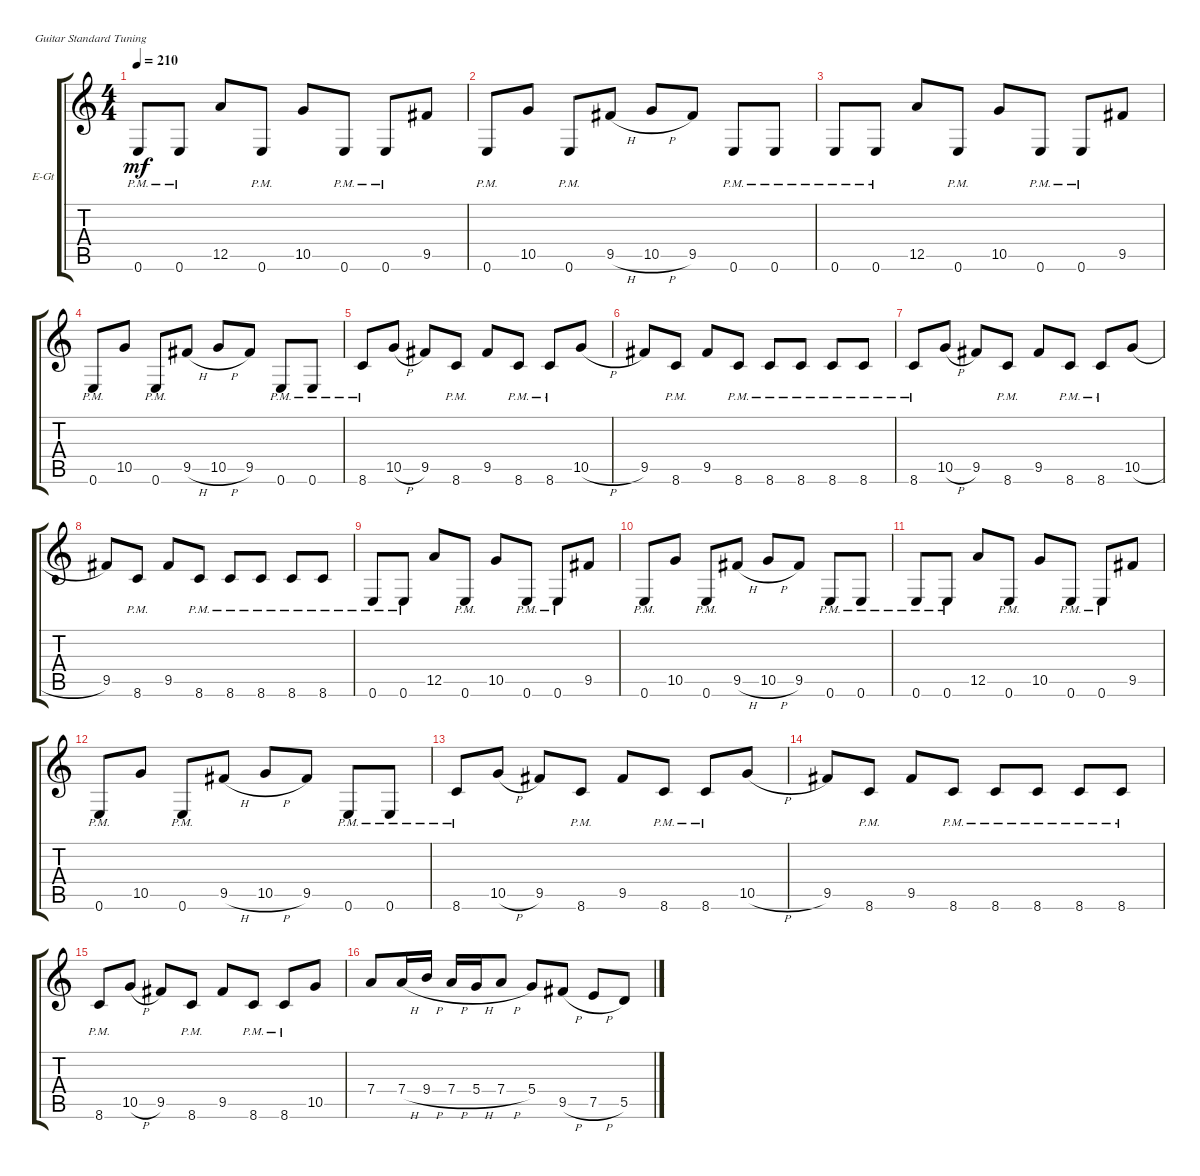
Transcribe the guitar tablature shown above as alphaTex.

\defaultSystemsLayout 4
\bracketExtendMode groupsimilarinstruments
\firstSystemTrackNameOrientation horizontal
\otherSystemsTrackNameOrientation horizontal
\track ("Electric Guitar (Drive)" "E-Gt") {instrument overdrivenguitar}
\staff {score tabs}
\tuning (E4 B3 G3 D3 A2 E2)
\ts (4 4)
\tempo 210
\clef g2
\ks c
0.6{pm}.8{dy mf} 0.6{pm}.8 12.5.8 0.6{pm}.8 10.5.8 0.6{pm}.8 0.6{pm}.8 9.5.8 |
0.6{pm}.8 10.5.8 0.6{pm}.8 9.5{h}.8 10.5{h}.8 9.5.8 0.6{pm}.8 0.6{pm}.8 |
0.6{pm}.8 0.6{pm}.8 12.5.8 0.6{pm}.8 10.5.8 0.6{pm}.8 0.6{pm}.8 9.5.8 |
0.6{pm}.8 10.5.8 0.6{pm}.8 9.5{h}.8 10.5{h}.8 9.5.8 0.6{pm}.8 0.6{pm}.8 |
8.6{pm}.8 10.5{h}.8 9.5.8 8.6{pm}.8 9.5.8 8.6{pm}.8 8.6{pm}.8 10.5{h}.8 |
9.5.8 8.6{pm}.8 9.5.8 8.6{pm}.8 8.6{pm}.8 8.6{pm}.8 8.6{pm}.8 8.6{pm}.8 |
8.6{pm}.8 10.5{h}.8 9.5.8 8.6{pm}.8 9.5.8 8.6{pm}.8 8.6{pm}.8 10.5{h}.8 |
9.5.8 8.6{pm}.8 9.5.8 8.6{pm}.8 8.6{pm}.8 8.6{pm}.8 8.6{pm}.8 8.6{pm}.8 |
0.6{pm}.8 0.6{pm}.8 12.5.8 0.6{pm}.8 10.5.8 0.6{pm}.8 0.6{pm}.8 9.5.8 |
0.6{pm}.8 10.5.8 0.6{pm}.8 9.5{h}.8 10.5{h}.8 9.5.8 0.6{pm}.8 0.6{pm}.8 |
0.6{pm}.8 0.6{pm}.8 12.5.8 0.6{pm}.8 10.5.8 0.6{pm}.8 0.6{pm}.8 9.5.8 |
0.6{pm}.8 10.5.8 0.6{pm}.8 9.5{h}.8 10.5{h}.8 9.5.8 0.6{pm}.8 0.6{pm}.8 |
8.6{pm}.8 10.5{h}.8 9.5.8 8.6{pm}.8 9.5.8 8.6{pm}.8 8.6{pm}.8 10.5{h}.8 |
9.5.8 8.6{pm}.8 9.5.8 8.6{pm}.8 8.6{pm}.8 8.6{pm}.8 8.6{pm}.8 8.6{pm}.8 |
8.6{pm}.8 10.5{h}.8 9.5.8 8.6{pm}.8 9.5.8 8.6{pm}.8 8.6{pm}.8 10.5.8 |
7.4.8 7.4{h}.16 9.4{h}.16 7.4{h}.16 5.4{h}.16 7.4{h}.8 5.4.8 9.5{h}.8 7.5{h}.8 5.5.8
